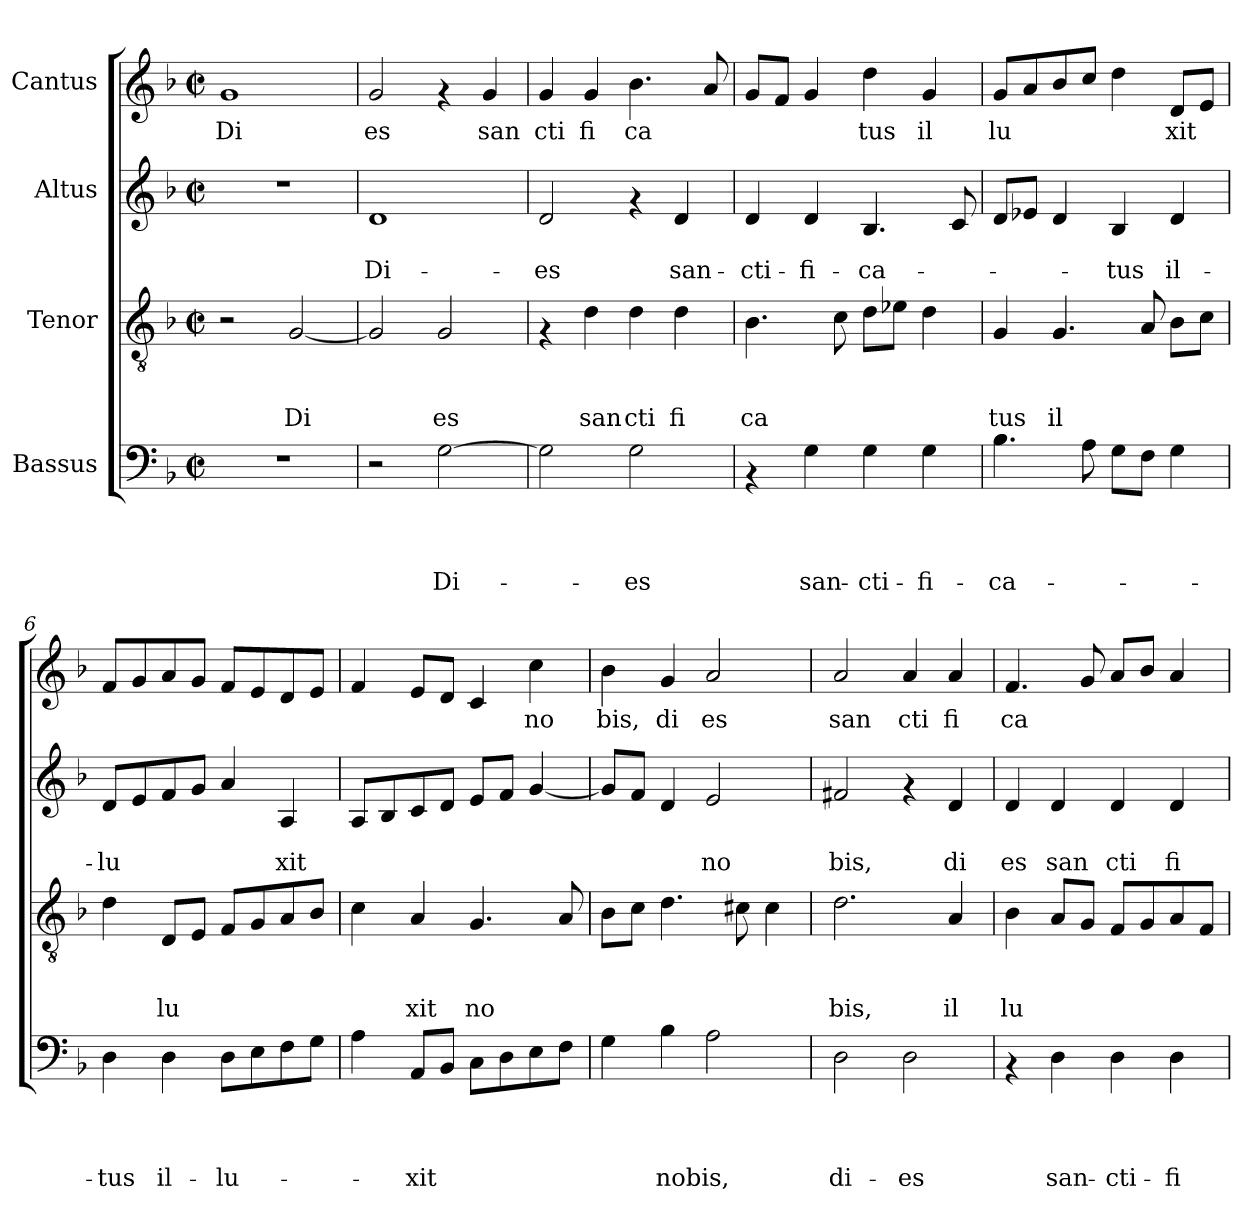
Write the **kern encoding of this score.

**kern	**text	**text	**text	**text	**kern	**text	**text	**text	**kern	**text	**text	**kern	**text
*part4	*part4	*part4	*part4	*part4	*part3	*part3	*part3	*part3	*part2	*part2	*part2	*part1	*part1
*staff4	*staff4	*staff4	*staff4	*staff4	*staff3	*staff3	*staff3	*staff3	*staff2	*staff2	*staff2	*staff1	*staff1
*I"Bassus	*	*	*	*	*I"Tenor	*	*	*	*I"Altus	*	*	*I"Cantus	*
*clefF4	*	*	*	*	*clefGv2	*	*	*	*clefG2	*	*	*clefG2	*
*k[b-]	*	*	*	*	*k[b-]	*	*	*	*k[b-]	*	*	*k[b-]	*
*F:	*	*	*	*	*F:	*	*	*	*F:	*	*	*F:	*
*M2/2	*	*	*	*	*M2/2	*	*	*	*M2/2	*	*	*M2/2	*
*met(c|)	*	*	*	*	*met(c|)	*	*	*	*met(c|)	*	*	*met(c|)	*
=1	=1	=1	=1	=1	=1	=1	=1	=1	=1	=1	=1	=1	=1
!	!	!	!	!	!	!	!	!	!	!	!	!	!LO:LY:b
1r	.	.	.	.	2r	.	.	.	1r	.	.	1g	Di
!	!	!	!	!	!	!	!	!LO:LY:b	!	!	!	!	!
.	.	.	.	.	[<2G/	.	.	Di	.	.	.	.	.
=2	=2	=2	=2	=2	=2	=2	=2	=2	=2	=2	=2	=2	=2
!	!	!	!	!	!	!	!	!	!	!	!LO:LY:b	!	!LO:LY:b
2r	.	.	.	.	2G/]	.	.	.	1d	.	Di-	2g/	es
!	!	!	!	!LO:LY:b	!	!	!	!LO:LY:b	!	!	!	!	!
[>2G\	.	.	.	Di-	2G/	.	.	es	.	.	.	4rf	.
!	!	!	!	!	!	!	!	!	!	!	!	!	!LO:LY:b
.	.	.	.	.	.	.	.	.	.	.	.	4g/	san
=3	=3	=3	=3	=3	=3	=3	=3	=3	=3	=3	=3	=3	=3
!	!	!	!	!	!	!	!	!	!	!	!LO:LY:b	!	!LO:LY:b
2G\]	.	.	.	.	4rF	.	.	.	2d/	.	-es	4g/	cti
!	!	!	!	!	!	!	!	!LO:LY:b	!	!	!	!	!LO:LY:b
.	.	.	.	.	4d\	.	.	san	.	.	.	4g/	fi
!	!	!	!	!LO:LY:b	!	!	!	!LO:LY:b	!	!	!	!	!LO:LY:b
2G\	.	.	.	-es	4d\	.	.	cti	4rf	.	.	4.b-\	ca
!	!	!	!	!	!	!	!	!LO:LY:b	!	!	!LO:LY:b	!	!
.	.	.	.	.	4d\	.	.	fi	4d/	.	san-	.	.
.	.	.	.	.	.	.	.	.	.	.	.	8a/	.
=4	=4	=4	=4	=4	=4	=4	=4	=4	=4	=4	=4	=4	=4
!	!	!	!	!	!	!	!	!LO:LY:b	!	!	!LO:LY:b	!	!
4rAA	.	.	.	.	4.B-\	.	.	ca	4d/	.	-cti-	8g/L	.
.	.	.	.	.	.	.	.	.	.	.	.	8f/J	.
!	!	!	!	!LO:LY:b	!	!	!	!	!	!	!LO:LY:b	!	!
4G\	.	.	.	san-	.	.	.	.	4d/	.	-fi-	4g/	.
.	.	.	.	.	8c\	.	.	.	.	.	.	.	.
!	!	!	!	!LO:LY:b	!	!	!	!	!	!	!LO:LY:b	!	!LO:LY:b
4G\	.	.	.	-cti-	8d\L	.	.	.	4.B-/	.	-ca-	4dd\	tus
.	.	.	.	.	8e-X\J	.	.	.	.	.	.	.	.
!	!	!	!	!LO:LY:b	!	!	!	!	!	!	!	!	!LO:LY:b
4G\	.	.	.	-fi-	4d\	.	.	.	.	.	.	4g/	il
.	.	.	.	.	.	.	.	.	8c/	.	.	.	.
=5	=5	=5	=5	=5	=5	=5	=5	=5	=5	=5	=5	=5	=5
!	!	!	!	!LO:LY:b	!	!	!	!LO:LY:b	!	!	!	!	!LO:LY:b
4.B-\	.	.	.	-ca-	4G/	.	.	tus	8d/L	.	.	8g/L	lu
.	.	.	.	.	.	.	.	.	8e-X/J	.	.	8a/	.
!	!	!	!	!	!	!	!	!LO:LY:b	!	!	!	!	!
.	.	.	.	.	4.G/	.	.	il	4d/	.	.	8b-/	.
8A\	.	.	.	.	.	.	.	.	.	.	.	8cc/J	.
!	!	!	!	!	!	!	!	!	!	!	!LO:LY:b	!	!
8G\L	.	.	.	.	.	.	.	.	4B-/	.	-tus	4dd\	.
8F\J	.	.	.	.	8A/	.	.	.	.	.	.	.	.
!	!	!	!	!	!	!	!	!	!	!	!LO:LY:b	!	!LO:LY:b
4G\	.	.	.	.	8B-\L	.	.	.	4d/	.	il-	8d/L	xit
.	.	.	.	.	8c\J	.	.	.	.	.	.	8e/J	.
!!LO:LB:g=z
=6	=6	=6	=6	=6	=6	=6	=6	=6	=6	=6	=6	=6	=6
!	!	!	!	!LO:LY:b	!	!	!	!	!	!	!LO:LY:b	!	!
4D\	.	.	.	-tus	4d\	.	.	.	8d/L	.	-lu	8f/L	.
.	.	.	.	.	.	.	.	.	8e/	.	.	8g/	.
!	!	!	!	!LO:LY:b	!	!	!	!LO:LY:b	!	!	!	!	!
4D\	.	.	.	il-	8D/L	.	.	lu	8f/	.	.	8a/	.
.	.	.	.	.	8E/J	.	.	.	8g/J	.	.	8g/J	.
!	!	!	!	!LO:LY:b	!	!	!	!	!	!	!	!	!
8D\L	.	.	.	-lu-	8F/L	.	.	.	4a/	.	.	8f/L	.
8E\	.	.	.	.	8G/	.	.	.	.	.	.	8e/	.
!	!	!	!	!	!	!	!	!	!	!	!LO:LY:b	!	!
8F\	.	.	.	.	8A/	.	.	.	4A/	.	xit	8d/	.
8G\J	.	.	.	.	8B-/J	.	.	.	.	.	.	8e/J	.
=7	=7	=7	=7	=7	=7	=7	=7	=7	=7	=7	=7	=7	=7
4A\	.	.	.	.	4c\	.	.	.	8A/L	.	.	4f/	.
.	.	.	.	.	.	.	.	.	8B-/	.	.	.	.
!	!	!	!	!LO:LY:b	!	!	!	!LO:LY:b	!	!	!	!	!
8AA/L	.	.	.	-xit	4A/	.	.	xit	8c/	.	.	8e/L	.
8BB-/J	.	.	.	.	.	.	.	.	8d/J	.	.	8d/J	.
!	!	!	!	!	!	!	!	!LO:LY:b	!	!	!	!	!
8C\L	.	.	.	.	4.G/	.	.	no	8e/L	.	.	4c/	.
8D\	.	.	.	.	.	.	.	.	8f/J	.	.	.	.
!	!	!	!	!	!	!	!	!	!	!	!	!	!LO:LY:b
8E\	.	.	.	.	.	.	.	.	[<4g/	.	.	4cc\	no
8F\J	.	.	.	.	8A/	.	.	.	.	.	.	.	.
=8	=8	=8	=8	=8	=8	=8	=8	=8	=8	=8	=8	=8	=8
!	!	!	!	!	!	!	!	!	!	!	!	!	!LO:LY:b
4G\	.	.	.	.	8B-\L	.	.	.	8g/L]	.	.	4b-\	bis,
.	.	.	.	.	8c\J	.	.	.	8f/J	.	.	.	.
!	!	!	!	!LO:LY:b	!	!	!	!	!	!	!	!	!LO:LY:b
4B-\	.	.	.	nobis,	4.d\	.	.	.	4d/	.	.	4g/	di
!	!	!	!	!	!	!	!	!	!	!	!LO:LY:b	!	!LO:LY:b
2A\	.	.	.	.	.	.	.	.	2e/	.	no	2a/	es
.	.	.	.	.	8c#X\	.	.	.	.	.	.	.	.
.	.	.	.	.	4c#\	.	.	.	.	.	.	.	.
=9	=9	=9	=9	=9	=9	=9	=9	=9	=9	=9	=9	=9	=9
!	!	!	!	!LO:LY:b	!	!	!	!LO:LY:b	!	!	!LO:LY:b	!	!LO:LY:b
2D\	.	.	.	di-	2.d\	.	.	bis,	2f#X/	.	bis,	2a/	san
!	!	!	!	!LO:LY:b	!	!	!	!	!	!	!	!	!LO:LY:b
2D\	.	.	.	-es	.	.	.	.	4rf	.	.	4a/	cti
!	!	!	!	!	!	!	!	!LO:LY:b	!	!	!LO:LY:b	!	!LO:LY:b
.	.	.	.	.	4A/	.	.	il	4d/	.	di	4a/	fi
=10	=10	=10	=10	=10	=10	=10	=10	=10	=10	=10	=10	=10	=10
!	!	!	!	!	!	!	!	!LO:LY:b	!	!	!LO:LY:b	!	!LO:LY:b
4rAA	.	.	.	.	4B-\	.	.	lu	4d/	.	es	4.f/	ca
!	!	!	!	!LO:LY:b	!	!	!	!	!	!	!LO:LY:b	!	!
4D\	.	.	.	san-	8A/L	.	.	.	4d/	.	san	.	.
.	.	.	.	.	8G/J	.	.	.	.	.	.	8g/	.
!	!	!	!	!LO:LY:b	!	!	!	!	!	!	!LO:LY:b	!	!
4D\	.	.	.	-cti-	8F/L	.	.	.	4d/	.	cti	8a/L	.
.	.	.	.	.	8G/	.	.	.	.	.	.	8b-/J	.
!	!	!	!	!LO:LY:b	!	!	!	!	!	!	!LO:LY:b	!	!
4D\	.	.	.	-fi-	8A/	.	.	.	4d/	.	fi	4a/	.
.	.	.	.	.	8F/J	.	.	.	.	.	.	.	.
=	=	=	=	=	=	=	=	=	=	=	=	=	=
*-	*-	*-	*-	*-	*-	*-	*-	*-	*-	*-	*-	*-	*-
